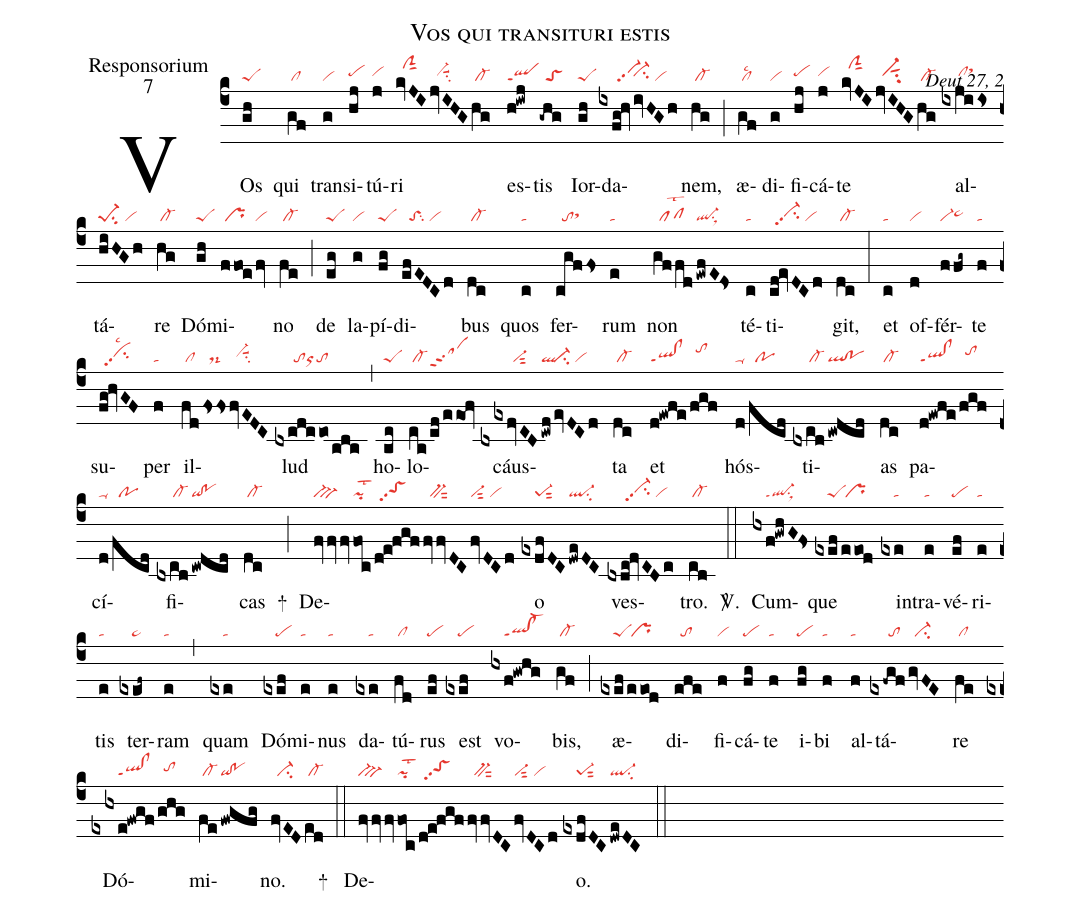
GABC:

name:Vos qui transituri estis;
office-part:Responsorium;
mode:7;
commentary:Deut 27, 2;
nabc-lines:1;
%%
(c4)
VOs(gh|peS) qui(gf|/cl) trans(g|vi)i(hj|pehh)tú(j|vihh)ri(kvJI|//ciGhk|jvIHG|//vi-hhsuu1su2|hg|/cl-) es(h!iwj|qlppt1)tis(-ghg|//toS) Ior(gh|peS)da(ixfg!hv|//////vi-pp2|/ivHGh|vi-hhsu2/vi)nem,(hg|/cl-) (;)
æ(gf|/cllsc2)di(g|vi)fi(hj|pehh)cá(j|vihh)te(kvJI|//ciGhk|jvIHG|//vi-hhsut1su2|hg|/cl-) al(ixjiis|/////clhhsthj)tá(hiHGh|pe-1su2/vi)re(hg|/cl-) Dó(gh|peS)mi(ffoe|/pr|/fv|vi)no(fe|/cl-) (;)
de(eg|peS) la(g|vi)pí(fg|peS)di(efEDCd|//toSsu2/vi)bus(dc|/cl-) quos(c|ta) fer(cgffs|//tosthh)rum(e|ta) non(gffd|//pflst2|!ewfE!Ds|ql-su1sux1) té(c|ta)ti(cd!evDCd|//vi-hhpp2su2/vi)git,(dc|/cl-) (:)
et(c|ta) of(d|vi)fér(ffg~|vi-pe~hh)te(f|ta) su(fg!hvGF|//vihhpp2su2lsc2)per(f|ta) il(fd|/cl|fss|//ds-|fvEDC|//vi-hhsuu1su2)lud(bxcdcco/aba|//////toorto) (,)
ho(ac|peS)lo(ca|/cl-|/cd/eeOf|sahhppt2)cáus(bxexdvCB|//////////vi-sut2|/cwd|ql|/evDCd|vi-su2/vi)ta(dc|/cl-) et(d!ewfe|ql!clppt1|/fgf|//tohj) hós(d|ta-|/fcd|//po)ti(bxcb|/////cl-|!cwdcd|ql!po)as(dc|/cl-) pa(d!ewfe|ql!clppt1|/fgf|//tohi)cí(d|ta-|/fcd|//po)fi(bxcb|/////cl-|!cwdcd|qi!po)cas(dc|/cl-) +(;)
De(fvfvfv|tv-|/foc|pilst2|/d!e!fgf|//toShhpp2|fvfvDC|//bv-sut2|fvDCd|vi-sut2/vi)o(exdfDC|////pe-1sut2|/dweDC|ql-su2) ves(bxbc!dvCBc|//////vi-hhpp2su2/vi)tro.(cb|/cl-) <sp>V/</sp>.(::)
Cum(hxf!gwhG!Fs|////ql-ppt1su1sux1)que(exef|////peS|/eeod|/pr) in(exe|////ta)tra(e|ta)vé(ef|pe)ri(e|ta)tis(e|ta) ter(exef~|////pe~)ram(e|ta) (,)
quam(exe|////ta) Dó(exef|////pe)mi(e|ta)nus(e|ta) da(exe|////ta)tú(fd|/cl)rus(ef|pe) est(exef|////pe) vo(hxf!gwhg|////ql!cl-ppt1)bis,(gf|/cl-) (;)
æ(exef|////peS|/eeod|/pr)di(efe|//to)fi(f|vi)cá(fg|pe)te(f|ta) i(fg|pe)bi(f|ta) al(f|ta)tá(ex-fgf|//////to|gvFE|//ci-)re(fe|/cl) Dó(exhxe!fwgf|////////ql!clppt1|/ghg|//tohh)mi(fe|/cl-|!fwgfg|qi!po)no.(fvED|//ci-|ed|/cl-) +(::)
De(fvfvfv|tv-|/foc|pilst2|/d!e!fgf|//toShhpp2|fvfvDC|//bv-sut2|fvDCd|vi-sut2/vi)o.(exdfDC|////pe-1sut2|/dweDC|ql-su2) (::)
